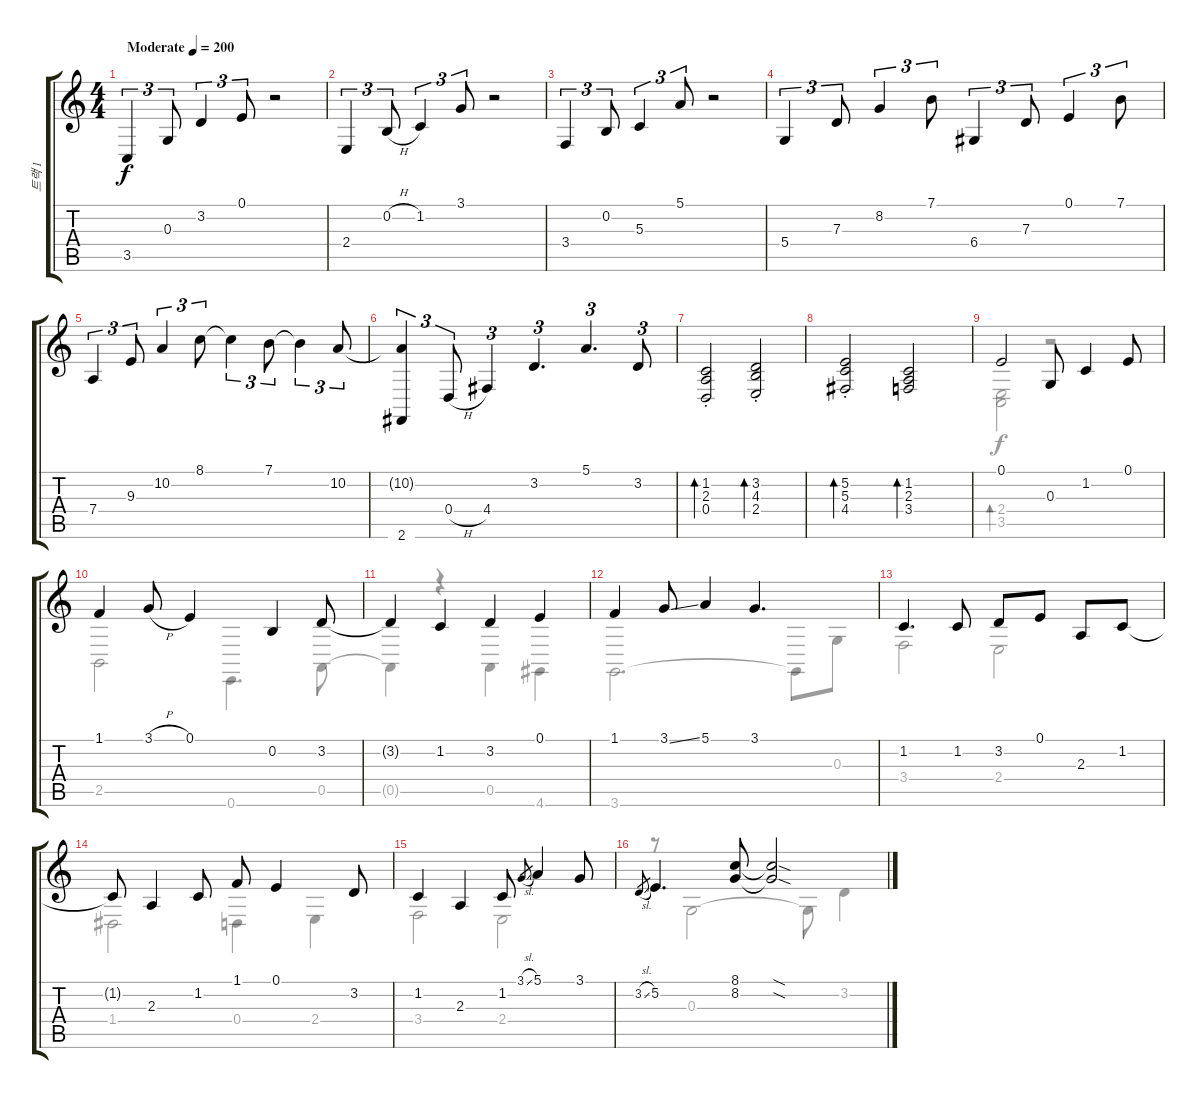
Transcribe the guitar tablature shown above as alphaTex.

\track ("트랙 1" "트랙 1") {instrument orchestralharp}
\staff {score tabs}
\tuning (E4 B3 G3 D3 A2 E2) {hide}
\voice
\ts (4 4)
\tempo (200 "Moderate")
\clef g2
\ks c
3.5.4{tu (3 2) dy f instrument orchestralharp} 0.3.8{tu (3 2)} 3.2.4{tu (3 2)} 0.1.8{tu (3 2)} r.2 |
2.4.4{tu (3 2)} 0.2{h}.8{tu (3 2)} 1.2.4{tu (3 2)} 3.1.8{tu (3 2)} r.2 |
3.4.4{tu (3 2)} 0.2.8{tu (3 2)} 5.3.4{tu (3 2)} 5.1.8{tu (3 2)} r.2 |
5.4.4{tu (3 2)} 7.3.8{tu (3 2)} 8.2.4{tu (3 2)} 7.1.8{tu (3 2)} 6.4.4{tu (3 2)} 7.3.8{tu (3 2)} 0.1.4{tu (3 2)} 7.1.8{tu (3 2)} |
7.4.4{tu (3 2)} 9.3.8{tu (3 2)} 10.2.4{tu (3 2)} 8.1.8{tu (3 2)} 8.1{t}.4{tu (3 2)} 7.1.8{tu (3 2)} 7.1{t}.4{tu (3 2)} 10.2.8{tu (3 2)} |
(10.2{t} 2.6).4{tu (3 2)} 0.4{h}.8{tu (3 2)} 4.4.4{tu (3 2)} 3.2.4{d tu (3 2)} 5.1.4{d tu (3 2)} 3.2.8{tu (3 2)} |
(1.2{st} 2.3{st} 0.4{st}).2{bd 480} (3.2{st} 4.3{st} 2.4{st}).2{bd 480} |
(5.2{st} 5.3{st} 4.4{st}).2{bd 480} (1.2 2.3 3.4).2{bd 480} |
0.1.2 0.3.8 1.2.4 0.1.8 |
1.1.4 3.1{h}.8 0.1.4 0.2.4 3.2.8 |
3.2{t}.4 1.2.4 3.2.4 0.1.4 |
1.1.4 3.1{ss}.8 5.1.4 3.1.4{d} |
1.2.4{d} 1.2.8 3.2.8 0.1.8 2.3.8 1.2.8 |
1.2{t}.8 2.3.4 1.2.8 1.1.8 0.1.4 3.2.8 |
1.2.4 2.3.4 1.2.8 3.1{sl}.8{gr} 5.1.4 3.1.8 |
3.2{sl}.8{gr} 5.2.4{d} (8.1 8.2).8 (8.1{sod t} 8.2{sod t}).2
\voice
\clef g2
\ottava regular
\simile none
\ks c
|
|
|
|
|
|
|
|
(2.4 3.5).2{bd 480} r.2 |
2.5.2 0.6.4{d} 0.5.8 |
0.5{t}.4 r.4 0.5.4 4.6.4 |
3.6.2{d} 3.6{t}.8 0.3.8 |
3.4.2 2.4.2 |
1.4.2 0.4.4 2.4.4 |
3.4.2 2.4.2 |
r.8 0.3.2 0.3{t}.8 3.2.4
